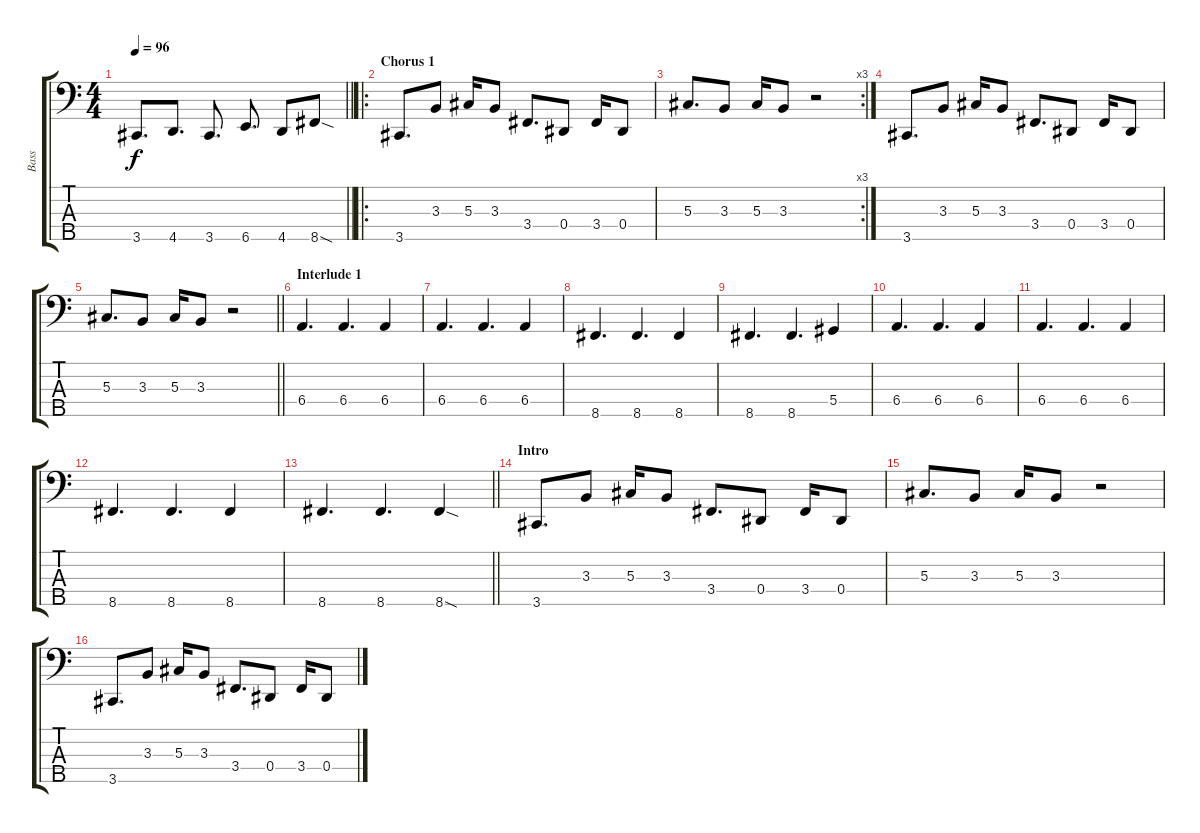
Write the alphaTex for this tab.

\track ("Bass" "Bass") {instrument electricbassfinger}
\staff {score tabs}
\tuning (Gb2 Db2 Ab1 Eb1 Bb0) {hide}
\ts (4 4)
\tempo 96
\clef f4
\barLineRight lightlight
\ks c
3.5.8{d dy f} 4.5.8{d} 3.5.8{d} 6.5.8{d} 4.5.8 8.5{sod}.8 |
\ro
\section ("" "Chorus 1")
3.5.8{d} 3.3.8 5.3.16 3.3.8 3.4.8{d} 0.4.8 3.4.16 0.4.8 |
\rc 3
5.3.8{d} 3.3.8 5.3.16 3.3.8 r.2 |
3.5.8{d} 3.3.8 5.3.16 3.3.8 3.4.8{d} 0.4.8 3.4.16 0.4.8 |
\barLineRight lightlight
5.3.8{d} 3.3.8 5.3.16 3.3.8 r.2 |
\section ("" "Interlude 1")
6.4.4{d} 6.4.4{d} 6.4.4 |
6.4.4{d} 6.4.4{d} 6.4.4 |
8.5.4{d} 8.5.4{d} 8.5.4 |
8.5.4{d} 8.5.4{d} 5.4.4 |
6.4.4{d} 6.4.4{d} 6.4.4 |
6.4.4{d} 6.4.4{d} 6.4.4 |
8.5.4{d} 8.5.4{d} 8.5.4 |
\barLineRight lightlight
8.5.4{d} 8.5.4{d} 8.5{sod}.4 |
\section ("" "Intro")
3.5.8{d} 3.3.8 5.3.16 3.3.8 3.4.8{d} 0.4.8 3.4.16 0.4.8 |
5.3.8{d} 3.3.8 5.3.16 3.3.8 r.2 |
3.5.8{d} 3.3.8 5.3.16 3.3.8 3.4.8{d} 0.4.8 3.4.16 0.4.8
